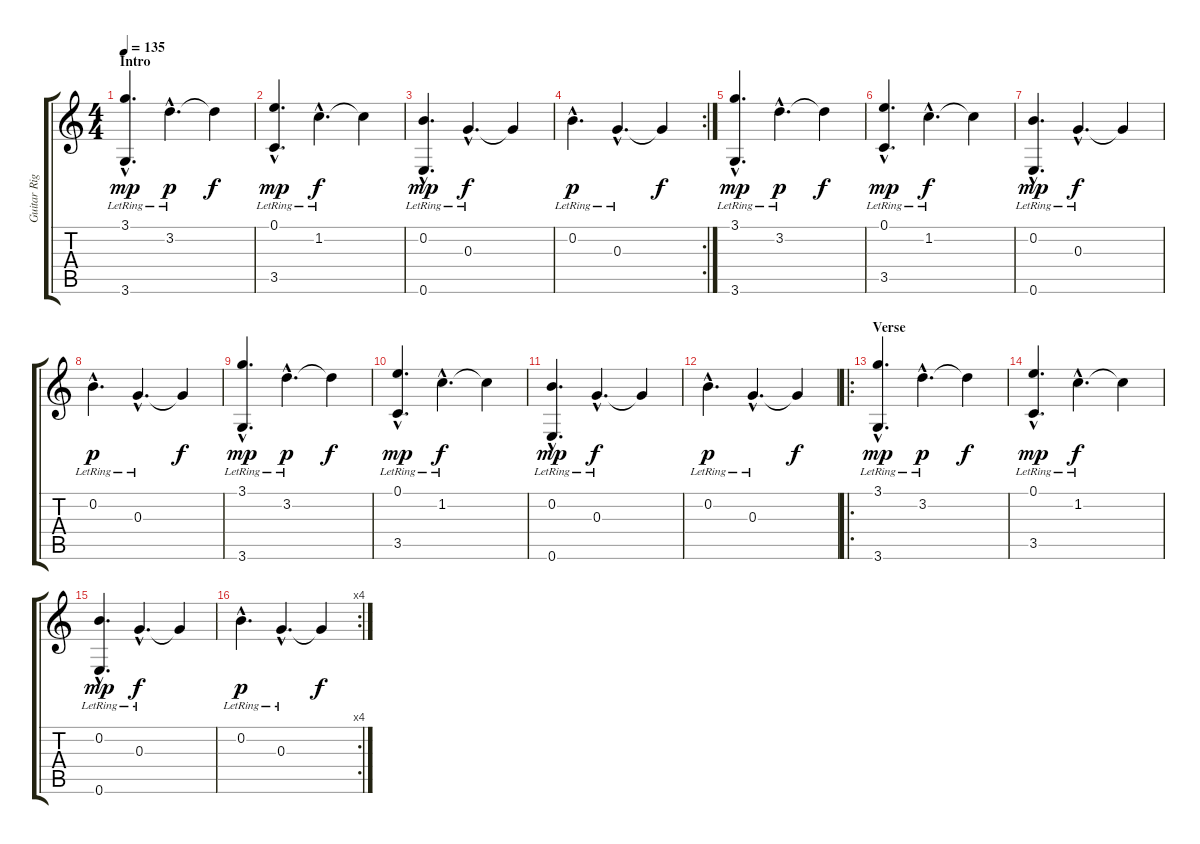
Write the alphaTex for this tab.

\track ("Guitar Right" "Guitar Rig") {instrument acousticguitarsteel}
\staff {score tabs}
\tuning (E4 B3 G3 D3 A2 E2) {hide}
\ts (4 4)
\section ("" "Intro")
\tempo 135
\clef g2
\ks c
(3.1{hac lr} 3.6{hac lr}).4{d dy mp instrument acousticguitarsteel} 3.2{hac lr}.4{d dy p} 3.2{t}.4{dy f} |
(0.1{hac lr} 3.5{hac lr}).4{d dy mp} 1.2{hac lr}.4{d dy f} 1.2{t}.4 |
(0.2{hac lr} 0.6{hac lr}).4{d dy mp} 0.3{hac lr}.4{d dy f} 0.3{t}.4 |
\rc 2
0.2{hac lr}.4{d dy p} 0.3{hac lr}.4{d} 0.3{t}.4{dy f} |
(3.1{hac lr} 3.6{hac lr}).4{d dy mp} 3.2{hac lr}.4{d dy p} 3.2{t}.4{dy f} |
(0.1{hac lr} 3.5{hac lr}).4{d dy mp} 1.2{hac lr}.4{d dy f} 1.2{t}.4 |
(0.2{hac lr} 0.6{hac lr}).4{d dy mp} 0.3{hac lr}.4{d dy f} 0.3{t}.4 |
0.2{hac lr}.4{d dy p} 0.3{hac lr}.4{d} 0.3{t}.4{dy f} |
(3.1{hac lr} 3.6{hac lr}).4{d dy mp} 3.2{hac lr}.4{d dy p} 3.2{t}.4{dy f} |
(0.1{hac lr} 3.5{hac lr}).4{d dy mp} 1.2{hac lr}.4{d dy f} 1.2{t}.4 |
(0.2{hac lr} 0.6{hac lr}).4{d dy mp} 0.3{hac lr}.4{d dy f} 0.3{t}.4 |
0.2{hac lr}.4{d dy p} 0.3{hac lr}.4{d} 0.3{t}.4{dy f} |
\ro
\section ("" "Verse")
(3.1{hac lr} 3.6{hac lr}).4{d dy mp} 3.2{hac lr}.4{d dy p} 3.2{t}.4{dy f} |
(0.1{hac lr} 3.5{hac lr}).4{d dy mp} 1.2{hac lr}.4{d dy f} 1.2{t}.4 |
(0.2{hac lr} 0.6{hac lr}).4{d dy mp} 0.3{hac lr}.4{d dy f} 0.3{t}.4 |
\rc 4
0.2{hac lr}.4{d dy p} 0.3{hac lr}.4{d} 0.3{t}.4{dy f}
